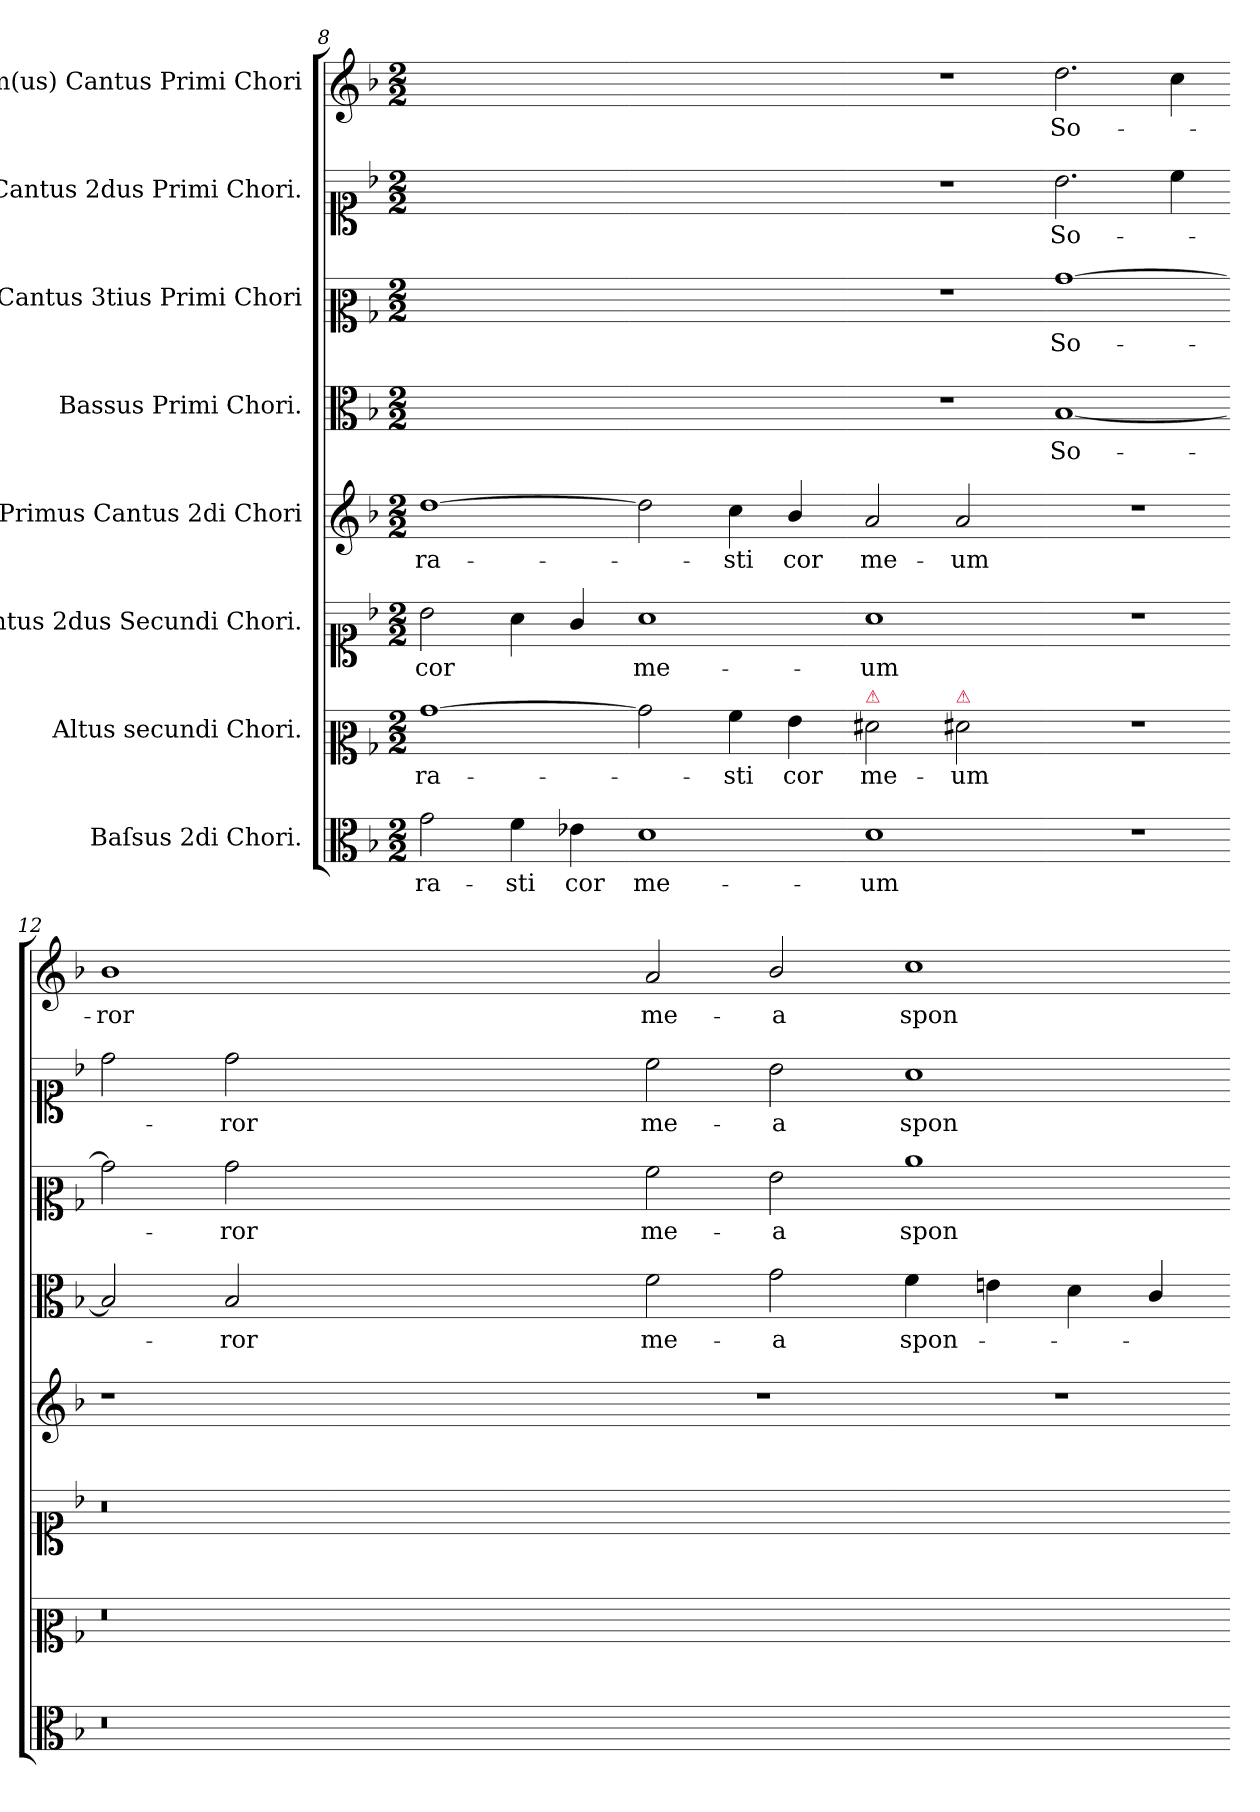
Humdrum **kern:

**kern	**text	**kern	**text	**kern	**text	**kern	**text	**kern	**text	**kern	**text	**kern	**text	**kern	**text
*part8	*part8	*part7	*part7	*part6	*part6	*part5	*part5	*part4	*part4	*part3	*part3	*part2	*part2	*part1	*part1
*staff8	*staff8	*staff7	*staff7	*staff6	*staff6	*staff5	*staff5	*staff4	*staff4	*staff3	*staff3	*staff2	*staff2	*staff1	*staff1
*I"Baſsus 2di Chori.	*	*I"Altus secundi Chori.	*	*I"Cantus 2dus Secundi Chori.	*	*I"Primus Cantus 2di Chori	*	*I"Bassus Primi Chori.	*	*I"Cantus 3tius Primi Chori	*	*I"Cantus 2dus Primi Chori.	*	*I"Im(us) Cantus Primi Chori	*
*clefC3	*	*clefC2	*	*clefC1	*	*clefG2	*	*clefC3	*	*clefC2	*	*clefC1	*	*clefG2	*
*k[b-]	*	*k[b-]	*	*k[b-]	*	*k[b-]	*	*k[b-]	*	*k[b-]	*	*k[b-]	*	*k[b-]	*
*M2/2	*	*M2/2	*	*M2/2	*	*M2/2	*	*M2/2	*	*M2/2	*	*M2/2	*	*M2/2	*
=8	=8	=8	=8	=8	=8	=8	=8	=8	=8	=8	=8	=8	=8	=8	=8
2g\	-ra-	[1b-	-ra-	2b-\	cor	[1dd	-ra-	1ryy	.	1ryy	.	1ryy	.	1ryy	.
4f\	-sti	.	.	4a\	.	.	.	.	.	.	.	.	.	.	.
4e-X\	cor	.	.	4g/	.	.	.	.	.	.	.	.	.	.	.
=9-	=9-	=9-	=9-	=9-	=9-	=9-	=9-	=9-	=9-	=9-	=9-	=9-	=9-	=9-	=9-
1d	me-	2b-]	.	1a	me-	2dd]	.	1ryy	.	1ryy	.	1ryy	.	1ryy	.
.	.	4a\	-sti	.	.	4cc\	-sti	.	.	.	.	.	.	.	.
.	.	4g\	cor	.	.	4b-/	cor	.	.	.	.	.	.	.	.
=10-	=10-	=10-	=10-	=10-	=10-	=10-	=10-	=10-	=10-	=10-	=10-	=10-	=10-	=10-	=10-
!	!	!LO:TX:a:color=crimson:t=⚠	!	!	!	!	!	!	!	!	!	!	!	!	!
1d	-um	2f#X\	me-	1a	-um	2a/	me-	1r	.	1r	.	1r	.	1r	.
!	!	!LO:TX:a:color=crimson:t=⚠	!	!	!	!	!	!	!	!	!	!	!	!	!
.	.	2f#X\	-um	.	.	2a/	-um	.	.	.	.	.	.	.	.
=11-	=11-	=11-	=11-	=11-	=11-	=11-	=11-	=11-	=11-	=11-	=11-	=11-	=11-	=11-	=11-
1r	.	1r	.	1r	.	1r	.	[1B-	So-	[1b-	So-	2.b-\	So-	2.dd\	So-
.	.	.	.	.	.	.	.	.	.	.	.	4cc\	.	4cc\	.
=12-	=12-	=12-	=12-	=12-	=12-	=12-	=12-	=12-	=12-	=12-	=12-	=12-	=12-	=12-	=12-
0.r	.	0.r	.	0.r	.	1r	.	2B-]	.	2b-]	.	2dd\	.	1b-	-ror
.	.	.	.	.	.	.	.	2B-/	-ror	2b-\	-ror	2dd\	-ror	.	.
.	.	.	.	.	.	0ryy	.	0ryy	.	0ryy	.	0ryy	.	0ryy	.
=13-	=13-	=13-	=13-	=13-	=13-	=13-	=13-	=13-	=13-	=13-	=13-	=13-	=13-	=13-	=13-
1ryy	.	1ryy	.	1ryy	.	1r	.	2f\	me-	2a\	me-	2cc\	me-	2a/	me-
.	.	.	.	.	.	.	.	2g\	-a	2g\	-a	2b-\	-a	2b-/	-a
=14-	=14-	=14-	=14-	=14-	=14-	=14-	=14-	=14-	=14-	=14-	=14-	=14-	=14-	=14-	=14-
1ryy	.	1ryy	.	1ryy	.	1r	.	4f\	spon-	1cc	spon-	1a	spon-	1cc	spon-
.	.	.	.	.	.	.	.	4en\	.	.	.	.	.	.	.
.	.	.	.	.	.	.	.	4d\	.	.	.	.	.	.	.
.	.	.	.	.	.	.	.	4c/	.	.	.	.	.	.	.
=-	=-	=-	=-	=-	=-	=-	=-	=-	=-	=-	=-	=-	=-	=-	=-
*-	*-	*-	*-	*-	*-	*-	*-	*-	*-	*-	*-	*-	*-	*-	*-
